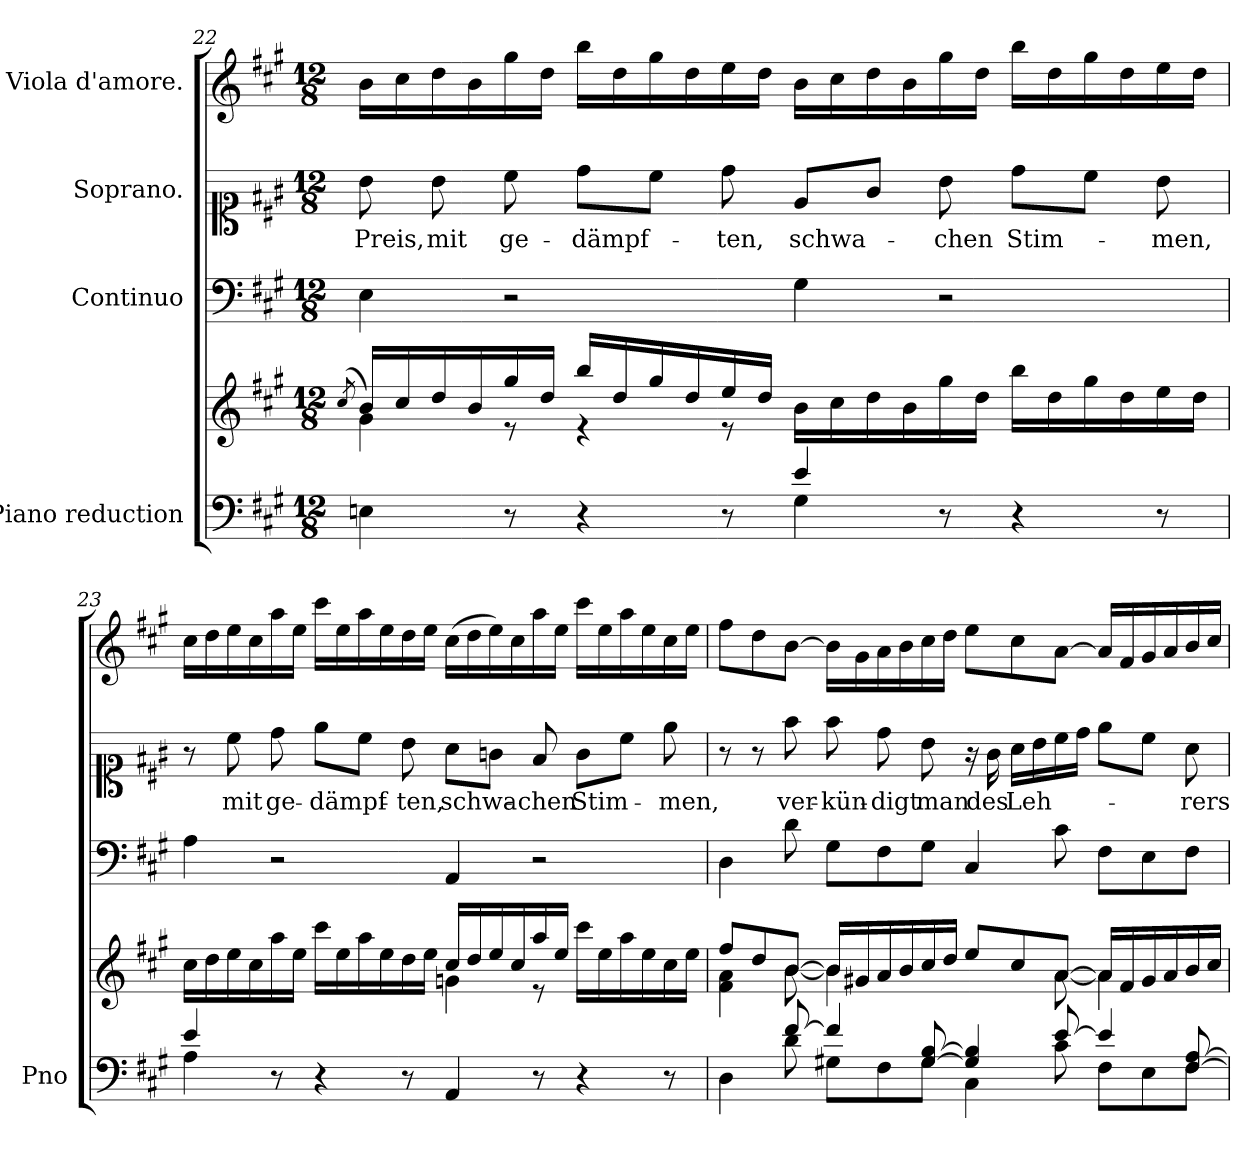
**kern	**kern	**kern	**kern	**text	**kern
*part4	*part4	*part3	*part2	*part2	*part1
*staff5	*staff4	*staff3	*staff2	*staff2	*staff1
*I"Piano reduction	*	*I"Continuo	*I"Soprano.	*	*I"Viola d'amore.
*I'Pno	*	*	*	*	*
*clefF4	*clefG2	*clefF4	*clefC1	*	*clefG2
*k[f#c#g#]	*k[f#c#g#]	*k[f#c#g#]	*k[f#c#g#]	*	*k[f#c#g#]
*A:	*A:	*A:	*A:	*	*A:
*M12/8	*M12/8	*M12/8	*M12/8	*	*M12/8
=22	=22	=22	=22	=22	=22
.	(<8qcc#/	.	.	.	.
*^	*^	*	*	*	*
!	!	!	!	!	!	!LO:LY:b	!
2.ryy	4En\	16b/LL)	4g#\	4E\	8b\	Preis,	16b\LL
.	.	16cc#/	.	.	.	.	16cc#\
!	!	!	!	!	!	!LO:LY:b	!
.	.	16dd/	.	.	8b\	mit	16dd\
.	.	16b/	.	.	.	.	16b\
!	!	!	!	!	!	!LO:LY:b	!
.	8r	16gg#/	8r	2r	8cc#\	ge-	16gg#\
.	.	16dd/JJ	.	.	.	.	16dd\JJ
!	!	!	!	!	!	!LO:LY:b	!
.	4r	16bb/LL	4r	.	8dd\L	-dämpf-	16bb\LL
.	.	16dd/	.	.	.	.	16dd\
.	.	16gg#/	.	.	8cc#\J	.	16gg#\
.	.	16dd/	.	.	.	.	16dd\
!	!	!	!	!	!	!LO:LY:b	!
.	8r	16ee/	8r	.	8dd\	-ten,	16ee\
.	.	16dd/JJ	.	.	.	.	16dd\JJ
!	!	!	!	!	!	!LO:LY:b	!
4e/	4G#\	16b\LL	4ryy	4G#\	8e/L	schwa-	16b\LL
.	.	16cc#\	.	.	.	.	16cc#\
.	.	16dd\	.	.	8g#/J	.	16dd\
.	.	16b\	.	.	.	.	16b\
!	!	!	!	!	!	!LO:LY:b	!
2ryy	8r	16gg#\	2ryy	2r	8b\	-chen	16gg#\
.	.	16dd\JJ	.	.	.	.	16dd\JJ
!	!	!	!	!	!	!LO:LY:b	!
.	4r	16bb\LL	.	.	8dd\L	Stim-	16bb\LL
.	.	16dd\	.	.	.	.	16dd\
.	.	16gg#\	.	.	8cc#\J	.	16gg#\
.	.	16dd\	.	.	.	.	16dd\
!	!	!	!	!	!	!LO:LY:b	!
.	8r	16ee\	.	.	8b\	-men,	16ee\
.	.	16dd\JJ	.	.	.	.	16dd\JJ
!!LO:LB:g=z
=23	=23	=23	=23	=23	=23	=23	=23
4e/	4A\	16cc#\LL	4ryy	4A\	8r	.	16cc#\LL
.	.	16dd\	.	.	.	.	16dd\
!	!	!	!	!	!	!LO:LY:b	!
.	.	16ee\	.	.	8cc#\	mit	16ee\
.	.	16cc#\	.	.	.	.	16cc#\
!	!	!	!	!	!	!LO:LY:b	!
1ryy	8r	16aa\	4ryy	2r	8dd\	ge-	16aa\
.	.	16ee\JJ	.	.	.	.	16ee\JJ
!	!	!	!	!	!	!LO:LY:b	!
.	4r	16ccc#\LL	.	.	8ee\L	-dämpf-	16ccc#\LL
.	.	16ee\	.	.	.	.	16ee\
.	.	16aa\	4ryy	.	8cc#\J	.	16aa\
.	.	16ee\	.	.	.	.	16ee\
!	!	!	!	!	!	!LO:LY:b	!
.	8r	16dd\	.	.	8b\	-ten,	16dd\
.	.	16ee\JJ	.	.	.	.	16ee\JJ
!	!	!	!	!	!	!LO:LY:b	!
.	4AA/	16cc#/LL	4gn\	4AA/	8a\L	schwa-	(>16cc#\LL
.	.	16dd/	.	.	.	.	16dd\
.	.	16ee/	.	.	8gn\J	.	16ee\)
.	.	16cc#/	.	.	.	.	16cc#\
!	!	!	!	!	!	!LO:LY:b	!
.	8r	16aa/	8r	2r	8f#/	-chen	16aa\
.	.	16ee/JJ	.	.	.	.	16ee\JJ
!	!	!	!	!	!	!LO:LY:b	!
.	4r	16ccc#\LL	4.ryy	.	8g\L	Stim-	16ccc#\LL
.	.	16ee\	.	.	.	.	16ee\
4ryy	.	16aa\	.	.	8cc#\J	.	16aa\
.	.	16ee\	.	.	.	.	16ee\
!	!	!	!	!	!	!LO:LY:b	!
.	8r	16cc#\	.	.	8ee\	-men,	16cc#\
.	.	16ee\JJ	.	.	.	.	16ee\JJ
=24	=24	=24	=24	=24	=24	=24	=24
4ryy	4D\	8ff#/L	4f#\ 4a\	4D\	8r	.	8ff#\L
.	.	8dd/	.	.	8r	.	8dd\
!	!	!	!	!	!	!LO:LY:b	!
[8f#/	8d\	[8b/J	[8b\	8d\	8ff#\	ver-	[8b\J
!	!	!	!	!	!	!LO:LY:b	!
4f#/]	8G#X\L	16b/LL]	4b\]	8G#\L	8ff#\	-kün-	16b\LL]
.	.	16g#X/	.	.	.	.	16g#\
!	!	!	!	!	!	!LO:LY:b	!
.	8F#\	16a/	.	8F#\	8dd\	-digt	16a\
.	.	16b/	.	.	.	.	16b\
!	!	!	!	!	!	!LO:LY:b	!
[8G#/ [8B/	8G#\J	16cc#/	8ryy	8G#\J	8b\	man	16cc#\
.	.	16dd/JJ	.	.	.	.	16dd\JJ
4G#/] 4B/]	4C#\	8ee/L	4ryy	4C#/	16r	.	8ee\L
!	!	!	!	!	!	!LO:LY:b	!
.	.	.	.	.	16g#\	des	.
!	!	!	!	!	!	!LO:LY:b	!
.	.	8cc#/	.	.	16a\LL	Leh-	8cc#\
.	.	.	.	.	16b\	.	.
[8e/	8c#\	[8a/J	[8a\	8c#\	16cc#\	.	[8a\J
.	.	.	.	.	16dd\JJ	.	.
4e/]	8F#\L	16a/LL]	4a\]	8F#\L	8ee\L	.	16a/LL]
.	.	16f#/	.	.	.	.	16f#/
.	8E\	16g#/	.	8E\	8cc#\J	.	16g#/
.	.	16a/	.	.	.	.	16a/
!	!	!	!	!	!	!LO:LY:b	!
[8F#/ [8A/	8F#\J	16b/	8ryy	8F#\J	8a\	-rers	16b/
.	.	16cc#/JJ	.	.	.	.	16cc#/JJ
*v	*v	*	*	*	*	*	*
*	*v	*v	*	*	*	*
=	=	=	=	=	=
*-	*-	*-	*-	*-	*-
